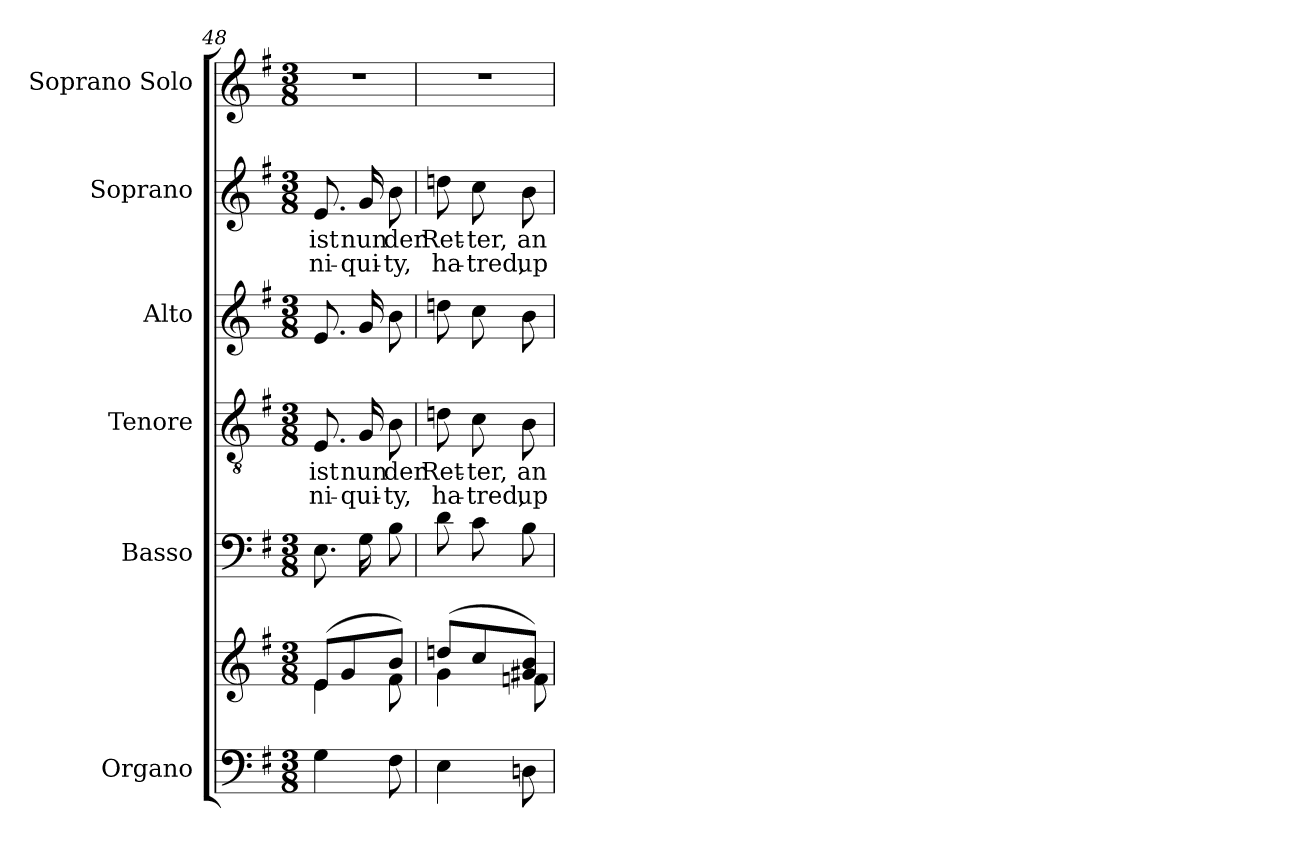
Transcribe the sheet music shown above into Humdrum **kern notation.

**kern	**kern	**kern	**kern	**text	**text	**kern	**kern	**text	**text	**kern
*part6	*part6	*part5	*part4	*part4	*part4	*part3	*part2	*part2	*part2	*part1
*staff7	*staff6	*staff5	*staff4	*staff4	*staff4	*staff3	*staff2	*staff2	*staff2	*staff1
*I"Organo	*	*I"Basso	*I"Tenore	*	*	*I"Alto	*I"Soprano	*	*	*I"Soprano Solo
*clefF4	*clefG2	*clefF4	*clefGv2	*	*	*clefG2	*clefG2	*	*	*clefG2
*k[f#]	*k[f#]	*k[f#]	*k[f#]	*	*	*k[f#]	*k[f#]	*	*	*k[f#]
*M3/8	*M3/8	*M3/8	*M3/8	*	*	*M3/8	*M3/8	*	*	*M3/8
=48	=48	=48	=48	=48	=48	=48	=48	=48	=48	=48
*	*^	*	*	*	*	*	*	*	*	*
4G\	(8e/L	4e\	8.E\	8.E/	ist	ni-	8.e/	8.e/	ist	ni-	4.r
.	8g/	.	.	.	.	.	.	.	.	.	.
.	.	.	16G\	16G/	nun	qui-	16g/	16g/	nun	qui-	.
8F#\	8b/J)	8f#\	8B\	8B\	der	ty,	8b\	8b\	der	ty,	.
=49	=49	=49	=49	=49	=49	=49	=49	=49	=49	=49	=49
4E\	(8ddn/L	4g\	8d\	8dn\	Ret-	ha-	8ddn\	8ddn\	Ret-	ha-	4.r
.	8cc/	.	8c\	8c\	-ter,	tred,	8cc\	8cc\	-ter,	tred,	.
8Dn\	8g#X/ 8b/J)	8fn\	8B\	8B\	an	up-	8b\	8b\	an	up-	.
*	*v	*v	*	*	*	*	*	*	*	*	*
=	=	=	=	=	=	=	=	=	=	=
*-	*-	*-	*-	*-	*-	*-	*-	*-	*-	*-
